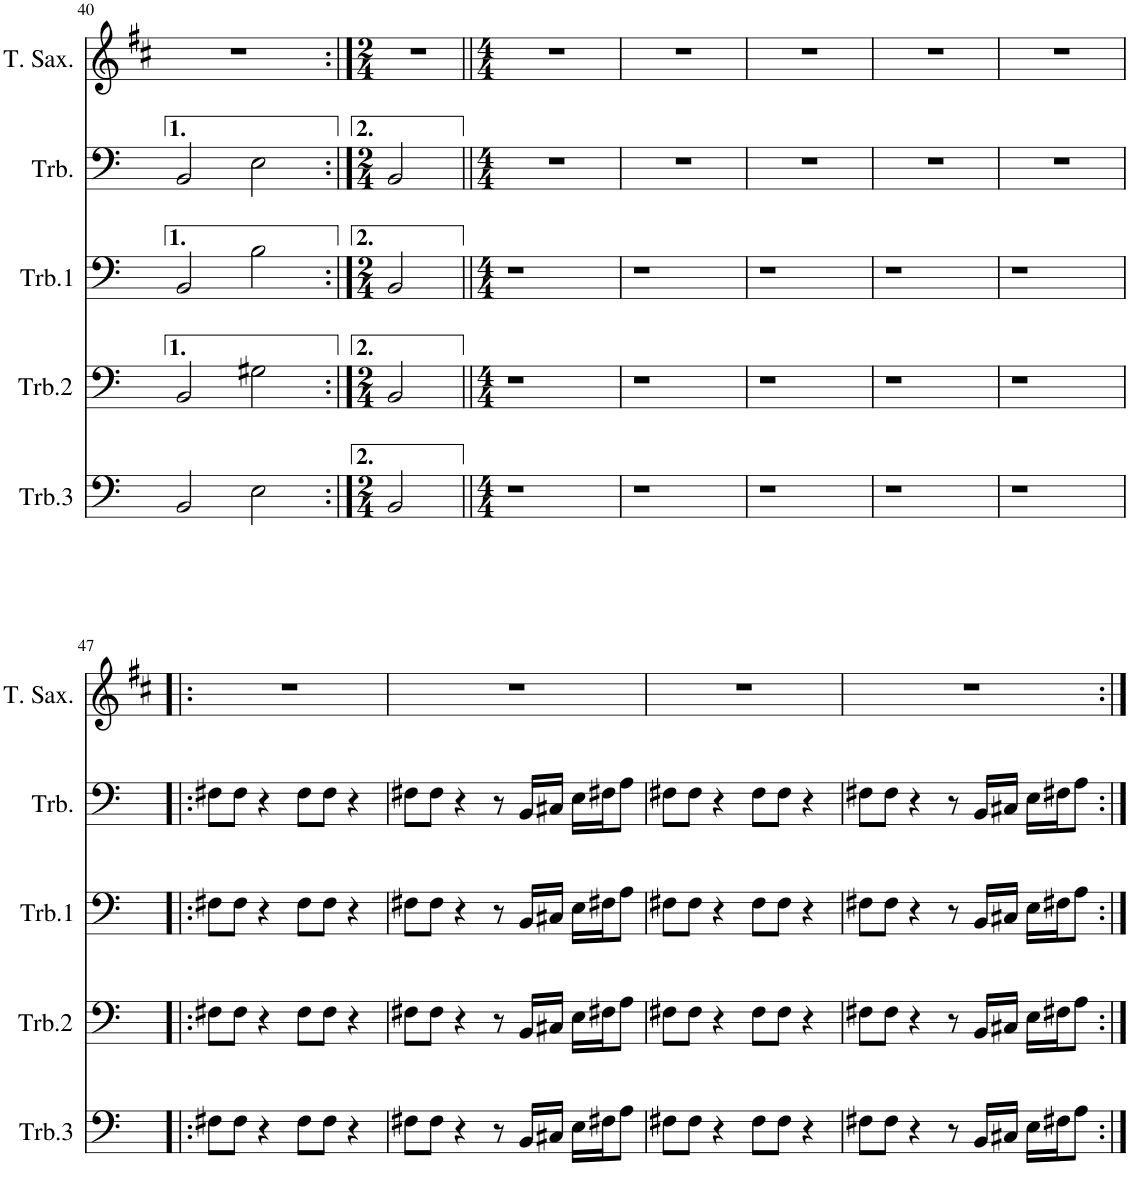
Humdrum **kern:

**kern	**kern	**kern	**kern	**kern
*part5	*part4	*part3	*part2	*part1
*staff5	*staff4	*staff3	*staff2	*staff1
*I"Trombone 3	*I"Trombone 2	*I"Trombone 1	*I"Trombone	*I"Tenor Saxophone
*I'Trb.3	*I'Trb.2	*I'Trb.1	*I'Trb.	*I'T. Sax.
!!LO:PB:g=z
*clefF4	*clefF4	*clefF4	*clefF4	*clefG2
*	*	*	*	*Trd8c14
*k[]	*k[]	*k[]	*k[]	*k[f#c#]
*M4/4	*M4/4	*M4/4	*M4/4	*M4/4
=40	=40	=40	=40	=40
2BB/	2BB/	2BB/	2BB/	1r
2E\	2G#X\	2B\	2E\	.
=41:|!	=41:|!	=41:|!	=41:|!	=41:|!
*M2/4	*M2/4	*M2/4	*M2/4	*M2/4
2BB/	2BB/	2BB/	2BB/	2r
=42||	=42||	=42||	=42||	=42||
*M4/4	*M4/4	*M4/4	*M4/4	*M4/4
1r	1r	1r	1r	1r
=43	=43	=43	=43	=43
1r	1r	1r	1r	1r
=44	=44	=44	=44	=44
1r	1r	1r	1r	1r
=45	=45	=45	=45	=45
1r	1r	1r	1r	1r
=46	=46	=46	=46	=46
1r	1r	1r	1r	1r
!!LO:LB:g=z
=47!|:	=47!|:	=47!|:	=47!|:	=47!|:
8F#X\L	8F#X\L	8F#X\L	8F#X\L	1r
8F#\J	8F#\J	8F#\J	8F#\J	.
4r	4r	4r	4r	.
8F#\L	8F#\L	8F#\L	8F#\L	.
8F#\J	8F#\J	8F#\J	8F#\J	.
4r	4r	4r	4r	.
=48	=48	=48	=48	=48
8F#X\L	8F#X\L	8F#X\L	8F#X\L	1r
8F#\J	8F#\J	8F#\J	8F#\J	.
4r	4r	4r	4r	.
8r	8r	8r	8r	.
16BB/LL	16BB/LL	16BB/LL	16BB/LL	.
16C#X/JJ	16C#X/JJ	16C#X/JJ	16C#X/JJ	.
16E\LL	16E\LL	16E\LL	16E\LL	.
16F#X\J	16F#X\J	16F#X\J	16F#X\J	.
8A\J	8A\J	8A\J	8A\J	.
=49	=49	=49	=49	=49
8F#X\L	8F#X\L	8F#X\L	8F#X\L	1r
8F#\J	8F#\J	8F#\J	8F#\J	.
4r	4r	4r	4r	.
8F#\L	8F#\L	8F#\L	8F#\L	.
8F#\J	8F#\J	8F#\J	8F#\J	.
4r	4r	4r	4r	.
=50	=50	=50	=50	=50
8F#X\L	8F#X\L	8F#X\L	8F#X\L	1r
8F#\J	8F#\J	8F#\J	8F#\J	.
4r	4r	4r	4r	.
8r	8r	8r	8r	.
16BB/LL	16BB/LL	16BB/LL	16BB/LL	.
16C#X/JJ	16C#X/JJ	16C#X/JJ	16C#X/JJ	.
16E\LL	16E\LL	16E\LL	16E\LL	.
16F#X\J	16F#X\J	16F#X\J	16F#X\J	.
8A\J	8A\J	8A\J	8A\J	.
=:|!	=:|!	=:|!	=:|!	=:|!
*-	*-	*-	*-	*-
